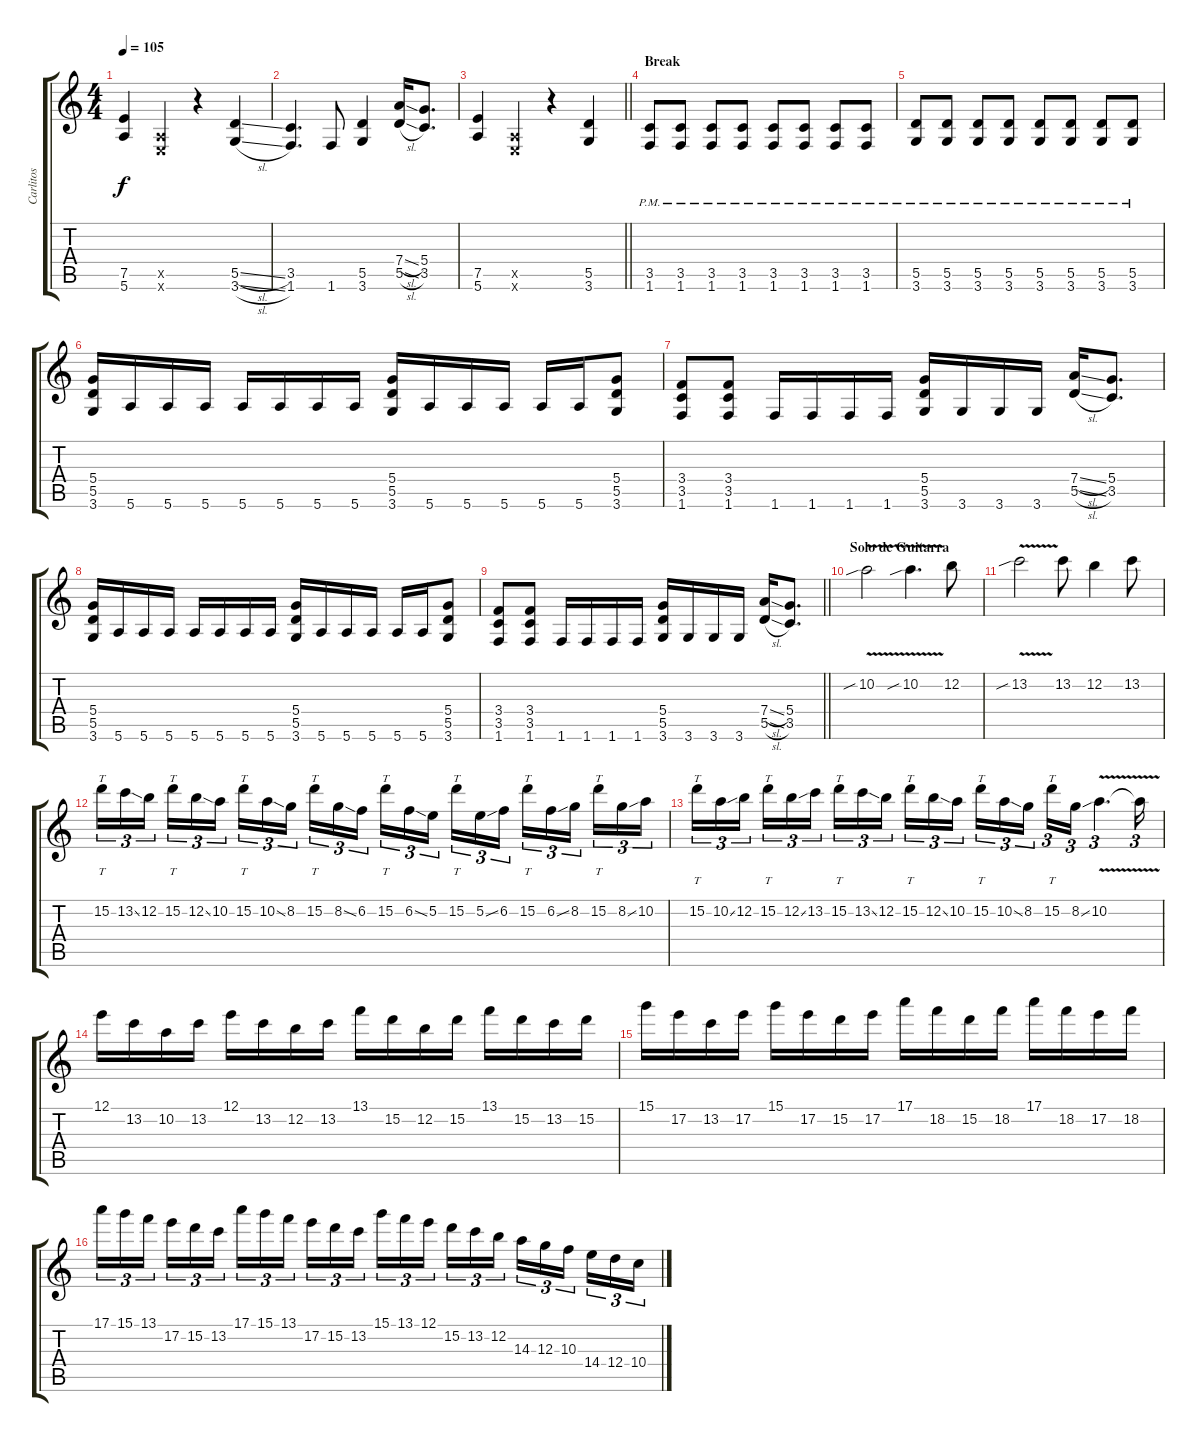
\track ("Carlitos" "Carlitos") {instrument distortionguitar}
\staff {score tabs}
\tuning (E4 B3 G3 D3 A2 E2) {hide}
\ts (4 4)
\tempo 105
\clef g2
\ks c
(7.5 5.6).4{dy f} (0.5{x} 0.6{x}).4 r.4 (5.5{sl} 3.6{sl}).4 |
(3.5 1.6).4{d} 1.6.8 (5.5 3.6).4 (7.4{sl} 5.5{sl}).16 (5.4 3.5).8{d} |
\barLineRight lightlight
(7.5 5.6).4 (0.5{x} 0.6{x}).4 r.4 (5.5 3.6).4 |
\section ("" "Break")
(3.5{pm} 1.6{pm}).8 (3.5{pm} 1.6{pm}).8 (3.5{pm} 1.6{pm}).8 (3.5{pm} 1.6{pm}).8 (3.5{pm} 1.6{pm}).8 (3.5{pm} 1.6{pm}).8 (3.5{pm} 1.6{pm}).8 (3.5{pm} 1.6{pm}).8 |
(5.5{pm} 3.6{pm}).8 (5.5{pm} 3.6{pm}).8 (5.5{pm} 3.6{pm}).8 (5.5{pm} 3.6{pm}).8 (5.5{pm} 3.6{pm}).8 (5.5{pm} 3.6{pm}).8 (5.5{pm} 3.6{pm}).8 (5.5{pm} 3.6{pm}).8 |
(5.4 5.5 3.6).16 5.6.16 5.6.16 5.6.16 5.6.16 5.6.16 5.6.16 5.6.16 (5.4 5.5 3.6).16 5.6.16 5.6.16 5.6.16 5.6.16 5.6.16 (5.4 5.5 3.6).8 |
(3.4 3.5 1.6).8 (3.4 3.5 1.6).8 1.6.16 1.6.16 1.6.16 1.6.16 (5.4 5.5 3.6).16 3.6.16 3.6.16 3.6.16 (7.4{sl} 5.5{sl}).16 (5.4 3.5).8{d} |
(5.4 5.5 3.6).16 5.6.16 5.6.16 5.6.16 5.6.16 5.6.16 5.6.16 5.6.16 (5.4 5.5 3.6).16 5.6.16 5.6.16 5.6.16 5.6.16 5.6.16 (5.4 5.5 3.6).8 |
\barLineRight lightlight
(3.4 3.5 1.6).8 (3.4 3.5 1.6).8 1.6.16 1.6.16 1.6.16 1.6.16 (5.4 5.5 3.6).16 3.6.16 3.6.16 3.6.16 (7.4{sl} 5.5{sl}).16 (5.4 3.5).8{d} |
\section ("" "Solo de Guitarra")
10.2{v sib}.2{volume 15} 10.2{v sib}.4{d} 12.2.8 |
13.2{v sib}.2 13.2.8 12.2.4 13.2.8 |
15.2.16{tt tu (3 2)} 13.2{ss}.16{tu (3 2)} 12.2.16{tu (3 2) beam splitsecondary} 15.2.16{tt tu (3 2)} 12.2{ss}.16{tu (3 2)} 10.2.16{tu (3 2)} 15.2.16{tt tu (3 2)} 10.2{ss}.16{tu (3 2)} 8.2.16{tu (3 2) beam splitsecondary} 15.2.16{tt tu (3 2)} 8.2{ss}.16{tu (3 2)} 6.2.16{tu (3 2)} 15.2.16{tt tu (3 2)} 6.2{ss}.16{tu (3 2)} 5.2.16{tu (3 2) beam splitsecondary} 15.2.16{tt tu (3 2)} 5.2{ss}.16{tu (3 2)} 6.2.16{tu (3 2)} 15.2.16{tt tu (3 2)} 6.2{ss}.16{tu (3 2)} 8.2.16{tu (3 2) beam splitsecondary} 15.2.16{tt tu (3 2)} 8.2{ss}.16{tu (3 2)} 10.2.16{tu (3 2)} |
15.2.16{tt tu (3 2)} 10.2{ss}.16{tu (3 2)} 12.2.16{tu (3 2) beam splitsecondary} 15.2.16{tt tu (3 2)} 12.2{ss}.16{tu (3 2)} 13.2.16{tu (3 2)} 15.2.16{tt tu (3 2)} 13.2{ss}.16{tu (3 2)} 12.2.16{tu (3 2) beam splitsecondary} 15.2.16{tt tu (3 2)} 12.2{ss}.16{tu (3 2)} 10.2.16{tu (3 2)} 15.2.16{tt tu (3 2)} 10.2{ss}.16{tu (3 2)} 8.2.16{tu (3 2) beam splitsecondary} 15.2.16{tt tu (3 2)} 8.2{ss}.16{tu (3 2)} 10.2{v}.4{d tu (3 2)} 10.2{t}.16{tu (3 2)} |
12.1.16 13.2.16 10.2.16 13.2.16 12.1.16 13.2.16 12.2.16 13.2.16 13.1.16 15.2.16 12.2.16 15.2.16 13.1.16 15.2.16 13.2.16 15.2.16 |
15.1.16 17.2.16 13.2.16 17.2.16 15.1.16 17.2.16 15.2.16 17.2.16 17.1.16 18.2.16 15.2.16 18.2.16 17.1.16 18.2.16 17.2.16 18.2.16 |
17.1.16{tu (3 2)} 15.1.16{tu (3 2)} 13.1.16{tu (3 2) beam splitsecondary} 17.2.16{tu (3 2)} 15.2.16{tu (3 2)} 13.2.16{tu (3 2)} 17.1.16{tu (3 2)} 15.1.16{tu (3 2)} 13.1.16{tu (3 2) beam splitsecondary} 17.2.16{tu (3 2)} 15.2.16{tu (3 2)} 13.2.16{tu (3 2)} 15.1.16{tu (3 2)} 13.1.16{tu (3 2)} 12.1.16{tu (3 2) beam splitsecondary} 15.2.16{tu (3 2)} 13.2.16{tu (3 2)} 12.2.16{tu (3 2)} 14.3.16{tu (3 2)} 12.3.16{tu (3 2)} 10.3.16{tu (3 2) beam splitsecondary} 14.4.16{tu (3 2)} 12.4.16{tu (3 2)} 10.4.16{tu (3 2)}
